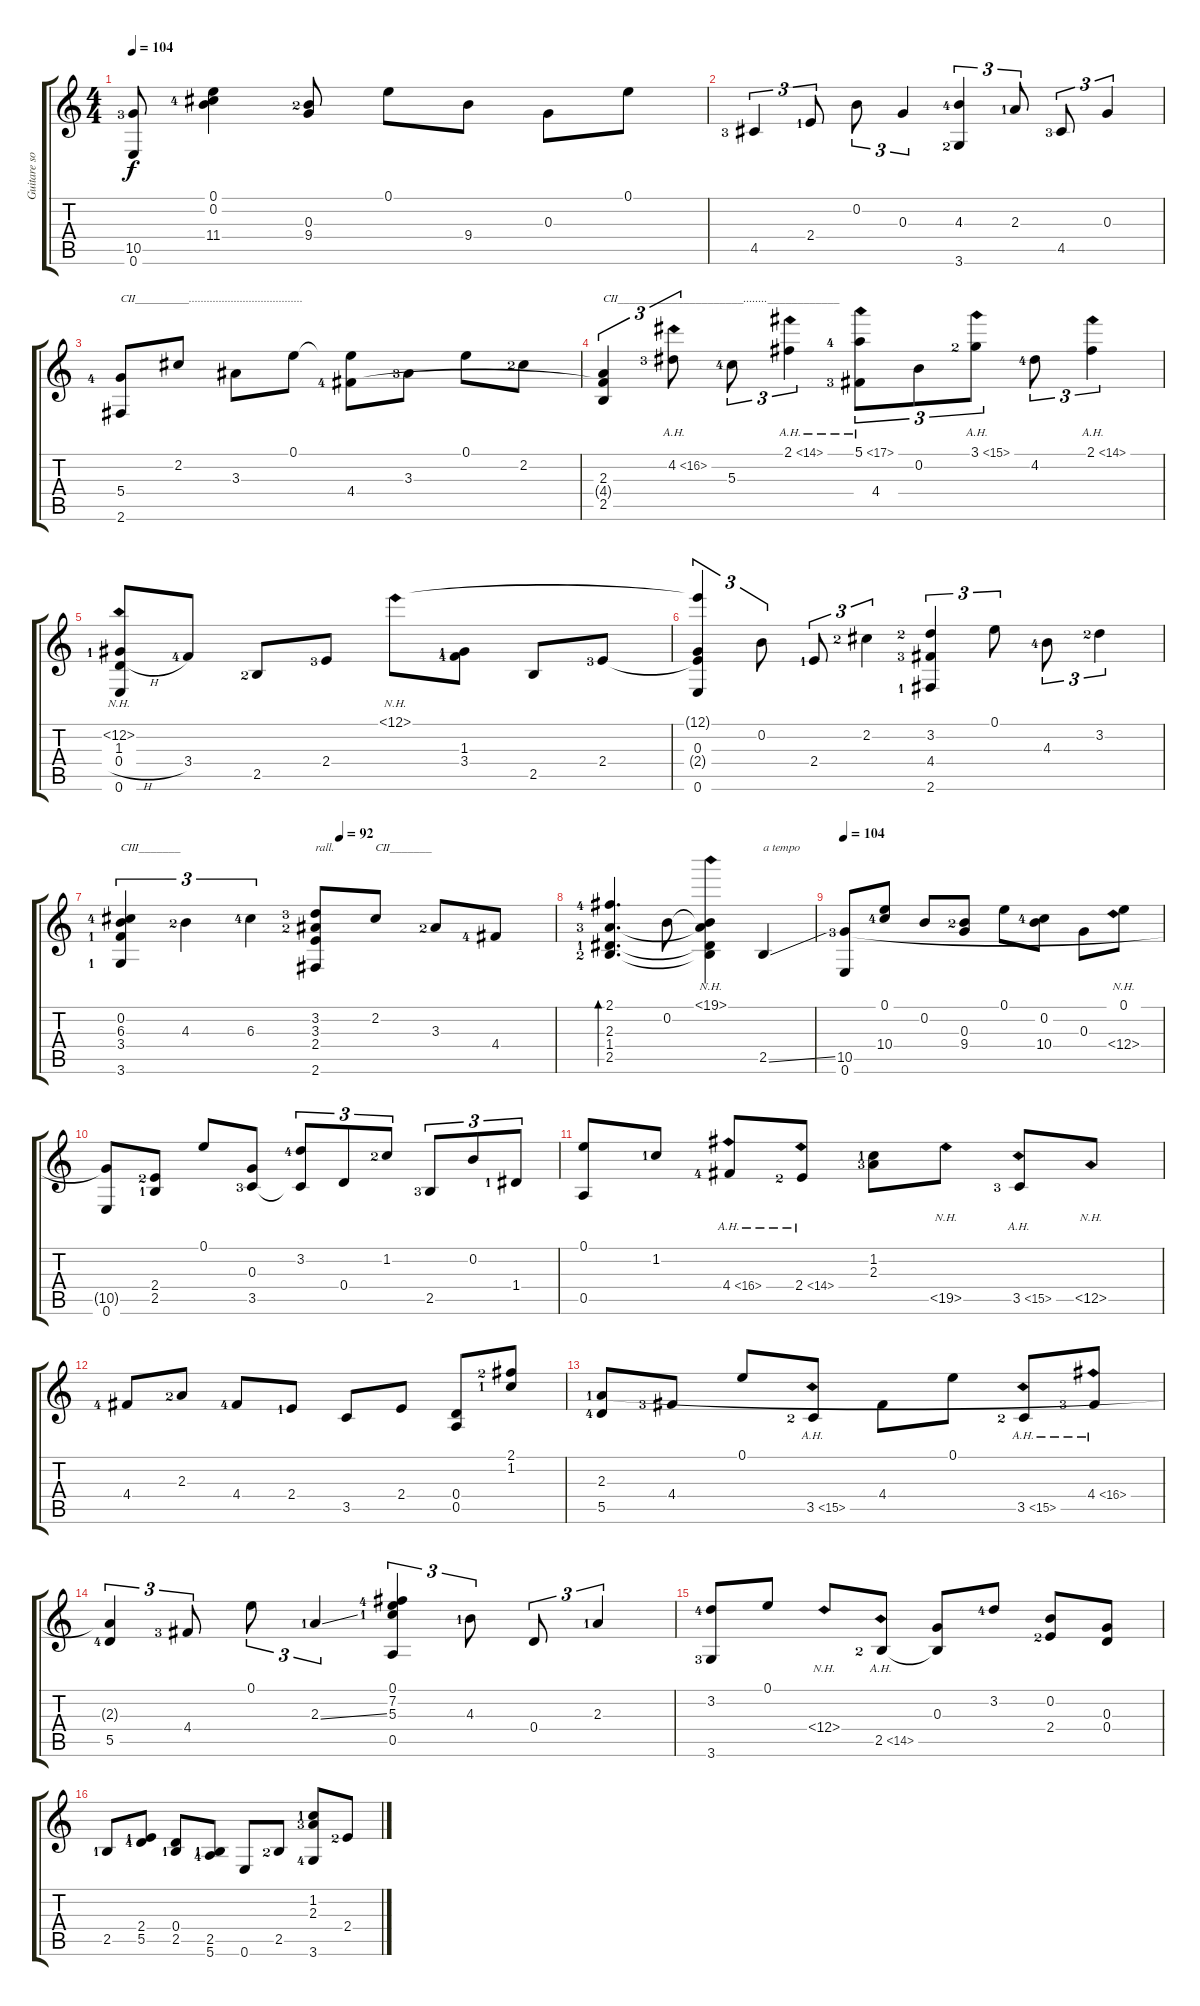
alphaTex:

\track ("Guitare solo" "Guitare so") {instrument acousticguitarnylon}
\staff {score tabs}
\tuning (E4 B3 G3 D3 A2 E2) {hide}
\ts (4 4)
\tempo 104
\clef g2
\ks c
(10.5{lf 4} 0.6).8{dy f} (0.1 0.2 11.4{lf 5}).4 (0.3 9.4{lf 3}).8 0.1.8 9.4.8 0.3.8 0.1.8 |
4.5{lf 4}.4{tu (3 2)} 2.4{lf 2}.8{tu (3 2)} 0.2.8{tu (3 2)} 0.3.4{tu (3 2)} (4.3{lf 5} 3.6{lf 3}).4{tu (3 2)} 2.3{lf 2}.8{tu (3 2)} 4.5{lf 4}.8{tu (3 2)} 0.3.4{tu (3 2)} |
(5.4{lf 5} 2.6).8{txt "CII_________......................................"} 2.2.8 3.3.8 0.1.8 (0.1{t} 4.4{lf 5}).8 3.3{lf 4}.8 0.1.8 2.2{lf 3}.8 |
(2.3 4.4{t} 2.5).4{tu (3 2) txt "CII_____________________........____________"} 4.2{ah 12 lf 4}.8{tu (3 2)} 5.3{lf 5}.8{tu (3 2)} 2.1{ah 12}.4{tu (3 2)} (5.1{ah 12 lf 5} 4.4{lf 4}).8{tu (3 2)} 0.2.8{tu (3 2)} 3.1{ah 12 lf 3}.8{tu (3 2)} 4.2{lf 5}.8{tu (3 2)} 2.1{ah 12}.4{tu (3 2)} |
(12.2{nh} 1.3{lf 2} 0.4{h} 0.6).8 3.4{lf 5}.8 2.5{lf 3}.8 2.4{lf 4}.8 12.1{nh}.8 (1.3{lf 2} 3.4{lf 5}).8 2.5.8 2.4{lf 4}.8 |
(12.1{t} 0.3 2.4{t} 0.6).4{tu (3 2)} 0.2.8{tu (3 2)} 2.4{lf 2}.8{tu (3 2)} 2.2{lf 3}.4{tu (3 2)} (3.2{lf 3} 4.4{lf 4} 2.6{lf 2}).4{tu (3 2)} 0.1.8{tu (3 2)} 4.3{lf 5}.8{tu (3 2)} 3.2{lf 3}.4{tu (3 2)} |
\tempo (92 0.5)
(0.2 6.3{lf 5} 3.4{lf 2} 3.6{lf 2}).4{tu (3 2) txt "CIII_______"} 4.3{lf 3}.4{tu (3 2)} 6.3{lf 5}.4{tu (3 2)} (3.2{lf 4} 3.3{lf 3} 2.4 2.6).8{txt "rall."} 2.2.8{txt "CII_______"} 3.3{lf 3}.8 4.4{lf 5}.8 |
(2.1{lf 5} 2.3{lf 4} 1.4{lf 2} 2.5{lf 3}).4{d bd 240} 0.2.8 (19.1{nh} 0.2{t} 2.3{t} 1.4{t} 2.5{t}).4 2.5{ss}.4{txt "a tempo"} |
\tempo 104
(10.5{lf 4} 0.6).8 (0.1 10.4{lf 5}).8 0.2.8 (0.3 9.4{lf 3}).8 0.1.8 (0.2 10.4{lf 5}).8 0.3.8 (0.1 12.4{nh}).8 |
(10.5{t} 0.6).8 (2.4{lf 3} 2.5{lf 2}).8 0.1.8 (0.3 3.5{lf 4}).8 (3.2{lf 5} 3.5{t}).8{tu (3 2)} 0.4.8{tu (3 2)} 1.2{lf 3}.8{tu (3 2)} 2.5{lf 4}.8{tu (3 2)} 0.2.8{tu (3 2)} 1.4{lf 2}.8{tu (3 2)} |
(0.1 0.5).8 1.2{lf 2}.8 4.4{ah 12 lf 5}.8 2.4{ah 12 lf 3}.8 (1.2{lf 2} 2.3{lf 4}).8 19.5{nh}.8 3.5{ah 12 lf 4}.8 12.5{nh}.8 |
4.4{lf 5}.8 2.3{lf 3}.8 4.4{lf 5}.8 2.4{lf 2}.8 3.5.8 2.4.8 (0.4 0.5).8 (2.1{lf 3} 1.2{lf 2}).8 |
(2.3{lf 2} 5.5{lf 5}).8 4.4{lf 4}.8 0.1.8 3.5{ah 12 lf 3}.8 4.4.8 0.1.8 3.5{ah 12 lf 3}.8 4.4{ah 12 lf 4}.8 |
(2.3{t} 5.5{lf 5}).4{tu (3 2)} 4.4{lf 4}.8{tu (3 2)} 0.1.8{tu (3 2)} 2.3{ss lf 2}.4{tu (3 2)} (0.1 7.2{lf 5} 5.3{lf 2} 0.5).4{tu (3 2)} 4.3{lf 2}.8{tu (3 2)} 0.4.8{tu (3 2)} 2.3{lf 2}.4{tu (3 2)} |
(3.2{lf 5} 3.6{lf 4}).8 0.1.8 12.4{nh}.8 2.5{ah 12 lf 3}.8 (0.3 2.5{t}).8 3.2{lf 5}.8 (0.2 2.4{lf 3}).8 (0.3 0.4).8 |
2.5{lf 2}.8 (2.4{lf 2} 5.5{lf 5}).8 (0.4 2.5{lf 2}).8 (2.5{lf 2} 5.6{lf 5}).8 0.6.8 2.5{lf 3}.8 (1.2{lf 2} 2.3{lf 4} 3.6{lf 5}).8 2.4{lf 3}.8
